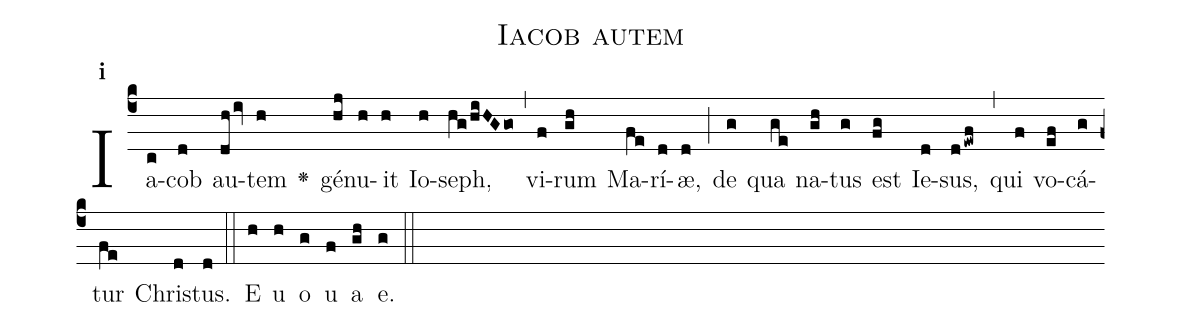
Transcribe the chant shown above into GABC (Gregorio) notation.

name:Iacob autem;
office-part:Antiphona;
mode:1;
%%
initial-style: 1;
name: Iacob autem
book: Antiphonae & Responsoria/Tomus I, p. 88;
occasion: Dominica Infra Octavam Nativitatis;
office-part: Vesperae I Ant 1;
user-notes: ;
commentary: ;
annotation: 1g;
centering-scheme: english;
fontsize: 12;
font: OFLSortsMillGoudy;
height: 11;
width: 4.5;
%%
(c4)Ia(c)cob(d) au(dhiv)tem(h) <v>\greheightstar</v>() gé(hj)nu(h)it(h) Io(h)seph,(hg/hiHGgo) (,) vi(f)rum(gh) Ma(fe)rí(d)æ,(d) (;) de(g) qua(ge) na(gh)tus(g) est(fg) Ie(d)sus,(dewf) (,) qui(f) vo(ef)cá(g)tur(fe) Chri(d)stus.(d) (::)
E(h) u(h) o(g) u(f) a(gh) e.(g) (::)
